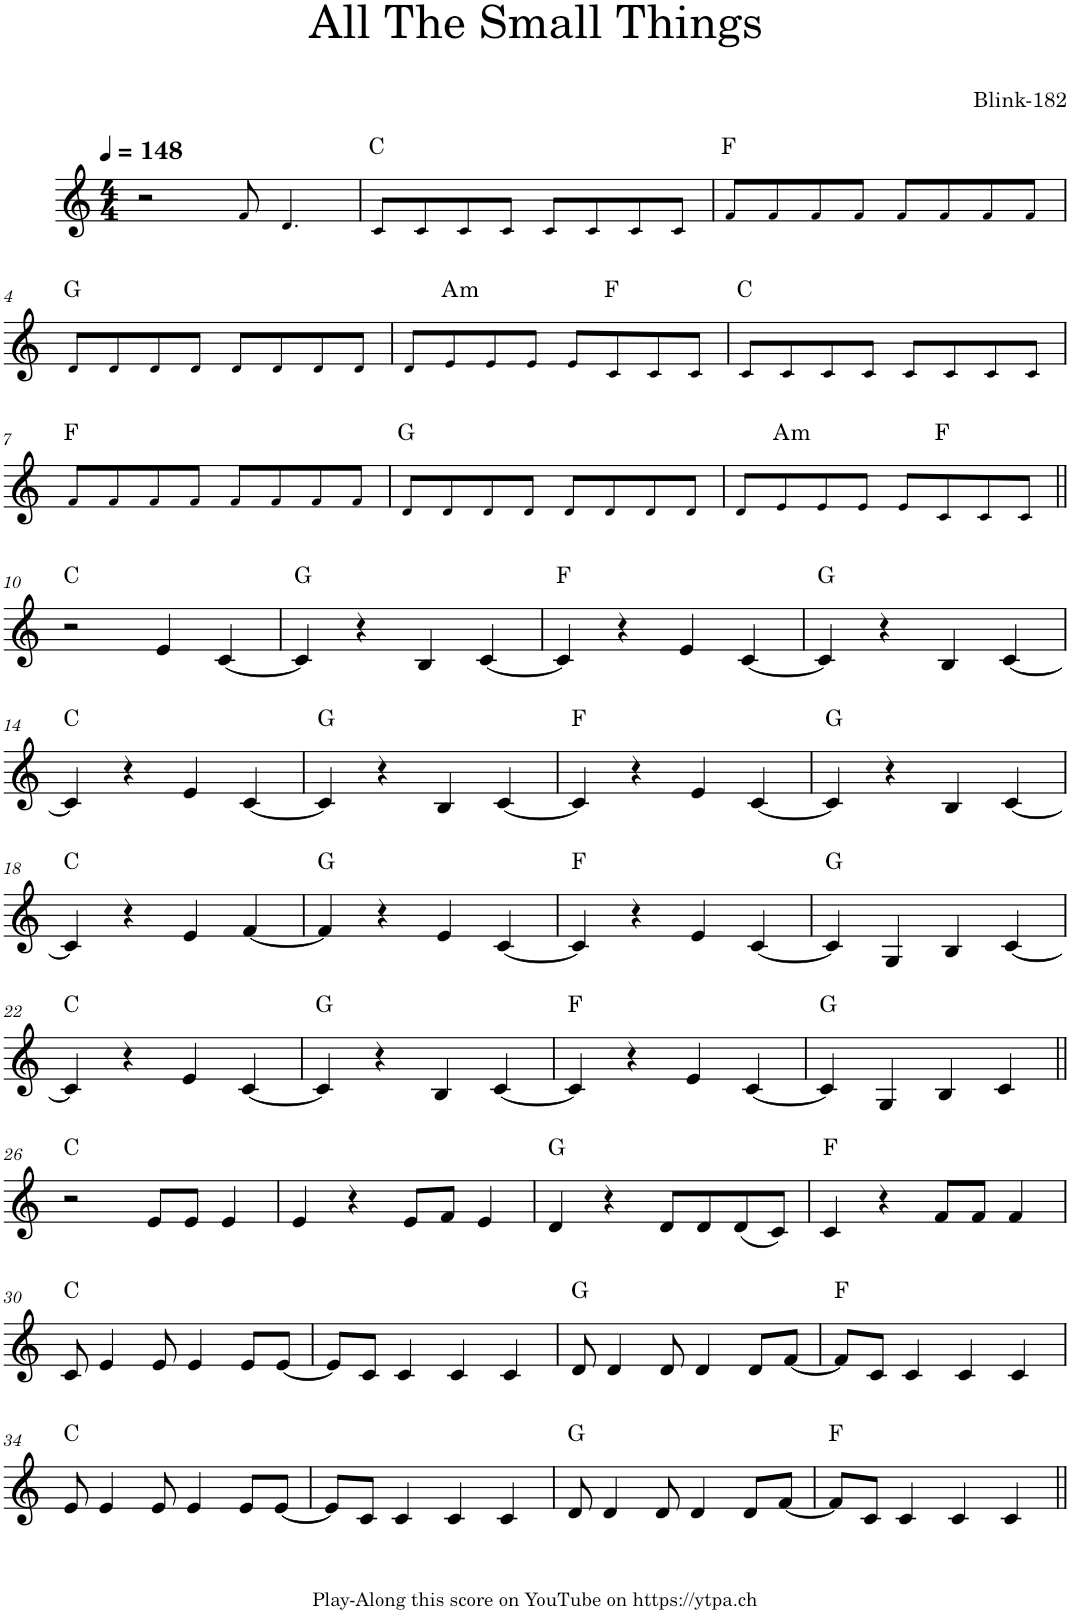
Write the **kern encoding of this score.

**kern	**harte
*part1	*part1
*staff1	*
*I"Piano	*
*I'Pno.	*
*clefG2	*
*k[]	*
*M4/4	*
*MM148	*
=1	=1
2r	.
8f!/	.
4.d!/	.
=2	=2
8c!/L	C:maj
8c!/	.
8c!/	.
8c!/J	.
8c!/L	.
8c!/	.
8c!/	.
8c!/J	.
=3	=3
8f!/L	F:maj
8f!/	.
8f!/	.
8f!/J	.
8f!/L	.
8f!/	.
8f!/	.
8f!/J	.
!!LO:LB:g=z
=4	=4
8d!/L	G:maj
8d!/	.
8d!/	.
8d!/J	.
8d!/L	.
8d!/	.
8d!/	.
8d!/J	.
=5	=5
8d!/L	.
!	!LO:H:kt=m
8e!/	A:min
8e!/	.
8e!/J	.
8e!/L	.
8c!/	F:maj
8c!/	.
8c!/J	.
=6	=6
8c!/L	C:maj
8c!/	.
8c!/	.
8c!/J	.
8c!/L	.
8c!/	.
8c!/	.
8c!/J	.
!!LO:LB:g=z
=7	=7
8f!/L	F:maj
8f!/	.
8f!/	.
8f!/J	.
8f!/L	.
8f!/	.
8f!/	.
8f!/J	.
=8	=8
8d!/L	G:maj
8d!/	.
8d!/	.
8d!/J	.
8d!/L	.
8d!/	.
8d!/	.
8d!/J	.
=9	=9
8d!/L	.
!	!LO:H:kt=m
8e!/	A:min
8e!/	.
8e!/J	.
8e!/L	.
8c!/	F:maj
8c!/	.
8c!/J	.
!!LO:LB:g=z
=10||	=10||
2r	C:maj
4e/	.
[4c/	.
=11	=11
4c/]	G:maj
4r	.
4B/	.
[4c/	.
=12	=12
4c/]	F:maj
4r	.
4e/	.
[4c/	.
=13	=13
4c/]	G:maj
4r	.
4B/	.
[4c/	.
!!LO:LB:g=z
=14	=14
4c/]	C:maj
4r	.
4e/	.
[4c/	.
=15	=15
4c/]	G:maj
4r	.
4B/	.
[4c/	.
=16	=16
4c/]	F:maj
4r	.
4e/	.
[4c/	.
=17	=17
4c/]	G:maj
4r	.
4B/	.
[4c/	.
!!LO:LB:g=z
=18	=18
4c/]	C:maj
4r	.
4e/	.
[4f/	.
=19	=19
4f/]	G:maj
4r	.
4e/	.
[4c/	.
=20	=20
4c/]	F:maj
4r	.
4e/	.
[4c/	.
=21	=21
4c/]	G:maj
4G/	.
4B/	.
[4c/	.
!!LO:LB:g=z
=22	=22
4c/]	C:maj
4r	.
4e/	.
[4c/	.
=23	=23
4c/]	G:maj
4r	.
4B/	.
[4c/	.
=24	=24
4c/]	F:maj
4r	.
4e/	.
[4c/	.
=25	=25
4c/]	G:maj
4G/	.
4B/	.
4c/	.
!!LO:LB:g=z
=26||	=26||
2r	C:maj
8e/L	.
8e/J	.
4e/	.
=27	=27
4e/	.
4r	.
8e/L	.
8f/J	.
4e/	.
=28	=28
4d/	G:maj
4r	.
8d/L	.
8d/	.
(8d/	.
8c/J)	.
=29	=29
4c/	F:maj
4r	.
8f/L	.
8f/J	.
4f/	.
!!LO:LB:g=z
=30	=30
8c/	C:maj
4e/	.
8e/	.
4e/	.
8e/L	.
[8e/J	.
=31	=31
8e/L]	.
8c/J	.
4c/	.
4c/	.
4c/	.
=32	=32
8d/	G:maj
4d/	.
8d/	.
4d/	.
8d/L	.
[8f/J	.
=33	=33
8f/L]	F:maj
8c/J	.
4c/	.
4c/	.
4c/	.
!!LO:LB:g=z
=34	=34
8e/	C:maj
4e/	.
8e/	.
4e/	.
8e/L	.
[8e/J	.
=35	=35
8e/L]	.
8c/J	.
4c/	.
4c/	.
4c/	.
=36	=36
8d/	G:maj
4d/	.
8d/	.
4d/	.
8d/L	.
[8f/J	.
=37	=37
8f/L]	F:maj
8c/J	.
4c/	.
4c/	.
4c/	.
=||	=||
*-	*-
